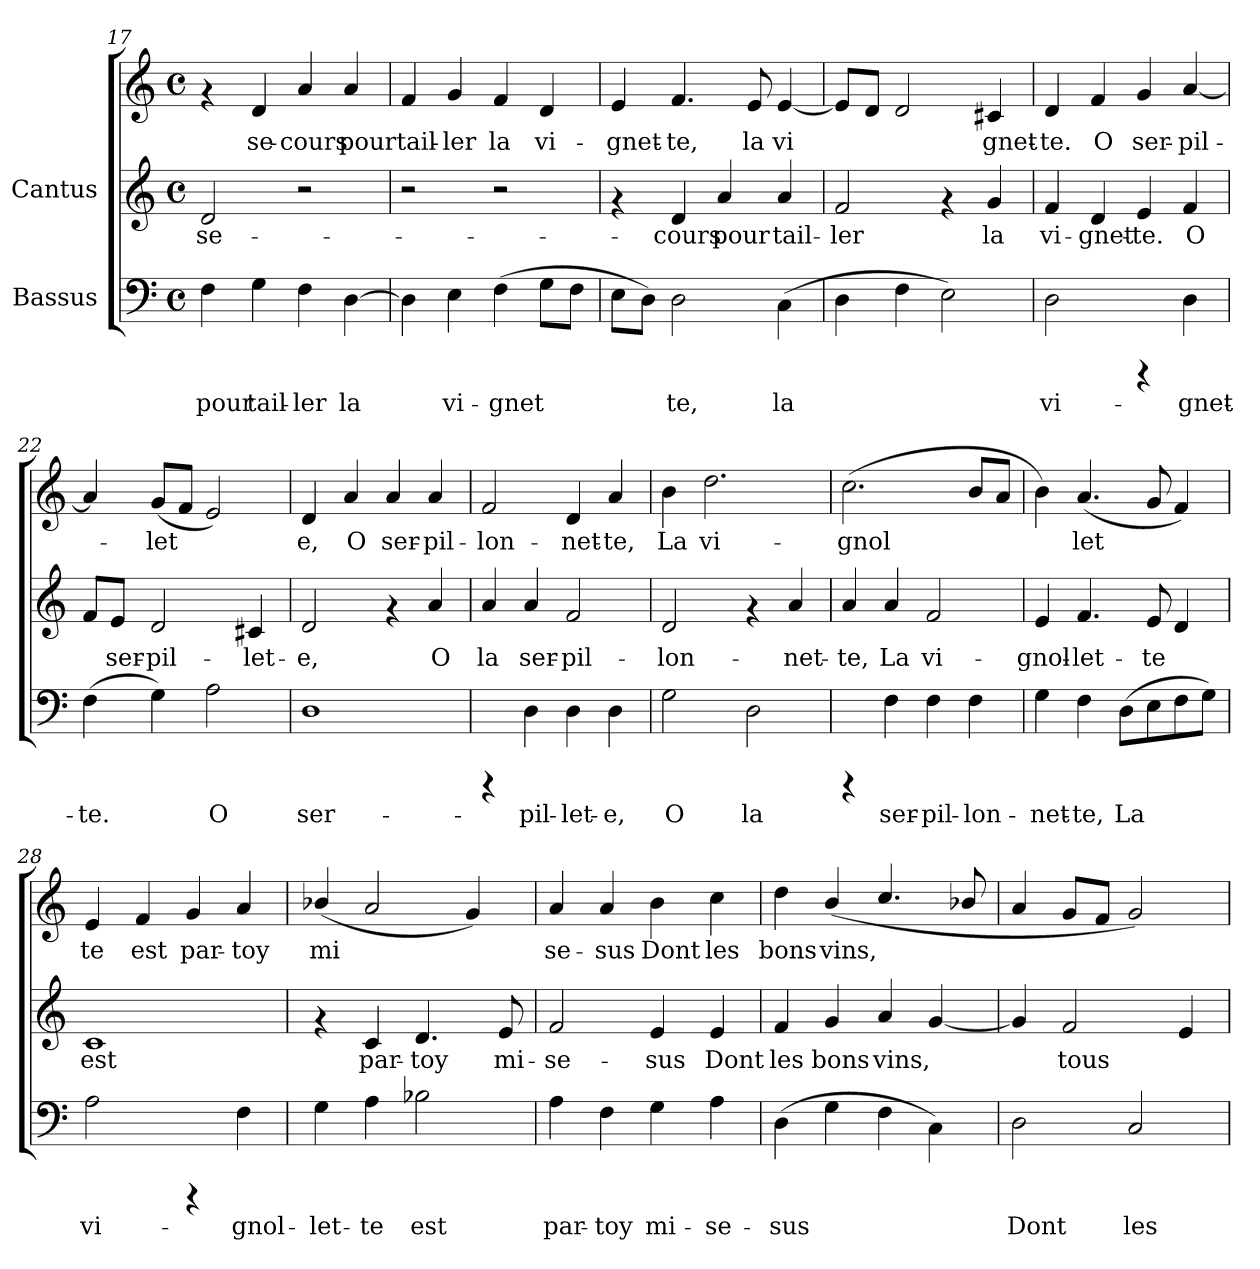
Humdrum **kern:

**kern	**text	**kern	**text	**kern	**text
*part2	*part2	*part1	*part1	*part1	*part1
*staff3	*staff3	*staff2	*staff2	*staff1	*staff1
*I"Bassus	*	*I"Cantus	*	*	*
*clefF4	*	*clefG2	*	*clefG2	*
*M4/4	*	*M4/4	*	*M4/4	*
*met(c)	*	*met(c)	*	*met(c)	*
=17	=17	=17	=17	=17	=17
!	!LO:LY:b:cj	!	!LO:LY:b:cj	!	!
4F\	pour	2d/	se-	4rf	.
!	!LO:LY:b:cj	!	!	!	!LO:LY:b:cj
4G\	tail-	.	.	4d/	se-
!	!LO:LY:b:cj	!	!	!	!LO:LY:b:cj
4F\	-ler	2r	.	4a/	-cours
!	!LO:LY:b:cj	!	!	!	!LO:LY:b:cj
[>4D\	la	.	.	4a/	pour
!!LO:PB:g=z
=18	=18	=18	=18	=18	=18
!	!LO:LY:b:cj	!	!	!	!LO:LY:b:cj
4D\]	.	2r	.	4f/	-tail-
!	!LO:LY:b:cj	!	!	!	!LO:LY:b:cj
4E\	vi-	.	.	4g/	-ler
!	!LO:LY:b:cj	!	!	!	!LO:LY:b:cj
(>4F\	-gnet-	2r	.	4f/	la
!	!LO:LY:b:cj	!	!	!	!LO:LY:b:cj
8G\L	--	.	.	4d/	vi-
!	!LO:LY:b:cj	!	!	!	!
8F\J	--	.	.	.	.
=19	=19	=19	=19	=19	=19
!	!LO:LY:b:cj	!	!	!	!LO:LY:b:cj
8E\L	-	4rf	.	4e/	-gnet-
!	!LO:LY:b:cj	!	!	!	!
8D\J)	.	.	.	.	.
!	!LO:LY:b:cj	!	!LO:LY:b:cj	!	!LO:LY:b:cj
2D\	te,	4d/	-cours	4.f/	-te,
!	!	!	!LO:LY:b:cj	!	!
.	.	4a/	pour	.	.
!	!	!	!	!	!LO:LY:b:cj
.	.	.	.	8e/	la
!	!LO:LY:b:cj	!	!LO:LY:b:cj	!	!LO:LY:b:cj
(>4C\	la	4a/	tail-	[<4e/	vi-
=20	=20	=20	=20	=20	=20
!	!	!	!LO:LY:b:cj	!	!LO:LY:b:cj
4D\	.	2f/	-ler	8e/L]	-
!	!	!	!	!	!LO:LY:b:cj
.	.	.	.	8d/J	.
!	!	!	!	!	!LO:LY:b:cj
4F\	.	.	.	2d/	.
2E\)	.	4rf	.	.	.
!	!	!	!LO:LY:b:cj	!	!LO:LY:b:cj
.	.	4g/	la	4c#X/	gnet-
=21	=21	=21	=21	=21	=21
!	!LO:LY:b:cj	!	!LO:LY:b:cj	!	!LO:LY:b:cj
2D\	vi-	4f/	-vi-	4d/	te.
!	!	!	!LO:LY:b:cj	!	!LO:LY:b:cj
.	.	4d/	-gnet-	4f/	O
!	!	!	!LO:LY:b:cj	!	!LO:LY:b:cj
4rCCC	.	4e/	-te.	4g/	ser-
!	!LO:LY:b:cj	!	!LO:LY:b:cj	!	!LO:LY:b:cj
4D\	-gnet-	4f/	O	[<4a/	-pil-
=22	=22	=22	=22	=22	=22
!	!LO:LY:b:cj	!	!LO:LY:b:cj	!	!LO:LY:b:cj
(>4F\	-te.	8f/L	-	4a/]	.
!	!	!	!LO:LY:b:cj	!	!
.	.	8e/J	ser-	.	.
!	!LO:LY:b:cj	!	!LO:LY:b:cj	!	!LO:LY:b:cj
4G\)	.	2d/	-pil-	(<8g/L	let-
!	!	!	!	!	!LO:LY:b:cj
.	.	.	.	8f/J	--
!	!LO:LY:b:cj	!	!	!	!LO:LY:b:cj
2A\	O	.	.	2e/)	--
!	!	!	!LO:LY:b:cj	!	!
.	.	4c#X/	-let-	.	.
!!LO:LB:g=z
=23	=23	=23	=23	=23	=23
!	!LO:LY:b:cj	!	!LO:LY:b:cj	!	!LO:LY:b:cj
1D	ser-	2d/	-e,	4d/	-e,
!	!	!	!	!	!LO:LY:b:cj
.	.	.	.	4a/	O
!	!	!	!	!	!LO:LY:b:cj
.	.	4rf	.	4a/	ser-
!	!	!	!LO:LY:b:cj	!	!LO:LY:b:cj
.	.	4a/	O	4a/	-pil-
=24	=24	=24	=24	=24	=24
!	!	!	!LO:LY:b:cj	!	!LO:LY:b:cj
4rCCC	.	4a/	la	2f/	lon-
!	!LO:LY:b:cj	!	!LO:LY:b:cj	!	!
4D\	-pil-	4a/	ser-	.	.
!	!LO:LY:b:cj	!	!LO:LY:b:cj	!	!LO:LY:b:cj
4D\	-let-	2f/	-pil-	4d/	-net-
!	!LO:LY:b:cj	!	!	!	!LO:LY:b:cj
4D\	-e,	.	.	4a/	-te,
=25	=25	=25	=25	=25	=25
!	!LO:LY:b:cj	!	!LO:LY:b:cj	!	!LO:LY:b:cj
2G\	O	2d/	-lon-	4b\	-La
!	!	!	!	!	!LO:LY:b:cj
.	.	.	.	2.dd\	vi-
!	!LO:LY:b:cj	!	!	!	!
2D\	la	4rf	.	.	.
!	!	!	!LO:LY:b:cj	!	!
.	.	4a/	-net-	.	.
=26	=26	=26	=26	=26	=26
!	!	!	!LO:LY:b:cj	!	!LO:LY:b:cj
4rCCC	.	4a/	-te,	(>2.cc\	-gnol-
!	!LO:LY:b:cj	!	!LO:LY:b:cj	!	!
4F\	ser-	4a/	La	.	.
!	!LO:LY:b:cj	!	!LO:LY:b:cj	!	!
4F\	-pil-	2f/	vi-	.	.
!	!LO:LY:b:cj	!	!	!	!LO:LY:b:cj
4F\	-lon-	.	.	8b/L	--
!	!	!	!	!	!LO:LY:b:cj
.	.	.	.	8a/J	--
=27	=27	=27	=27	=27	=27
!	!LO:LY:b:cj	!	!LO:LY:b:cj	!	!LO:LY:b:cj
4G\	-net-	4e/	-gnol-	4b\)	-
!	!LO:LY:b:cj	!	!LO:LY:b:cj	!	!LO:LY:b:cj
4F\	-te,	4.f/	-let-	(<4.a/	let-
!	!LO:LY:b:cj	!	!	!	!
(>8D\L	La	.	.	.	.
!	!LO:LY:b:cj	!	!LO:LY:b:cj	!	!LO:LY:b:cj
8E\	.	8e/	-te	8g/	--
!	!LO:LY:b:cj	!	!LO:LY:b:cj	!	!LO:LY:b:cj
8F\	.	4d/	.	4f/)	--
!	!LO:LY:b:cj	!	!	!	!
8G\J)	.	.	.	.	.
!!LO:LB:g=z
=28	=28	=28	=28	=28	=28
!	!LO:LY:b:cj	!	!LO:LY:b:cj	!	!LO:LY:b:cj
2A\	vi-	1c	est	4e/	te
!	!	!	!	!	!LO:LY:b:cj
.	.	.	.	4f/	est
!	!	!	!	!	!LO:LY:b:cj
4rCCC	.	.	.	4g/	par-
!	!LO:LY:b:cj	!	!	!	!LO:LY:b:cj
4F\	-gnol-	.	.	4a/	-toy
=29	=29	=29	=29	=29	=29
!	!LO:LY:b:cj	!	!	!	!LO:LY:b:cj
4G\	-let-	4rf	.	(<4b-X/	mi-
!	!LO:LY:b:cj	!	!LO:LY:b:cj	!	!LO:LY:b:cj
4A\	-te	4c/	-par-	2a/	--
!	!LO:LY:b:cj	!	!LO:LY:b:cj	!	!
2B-X\	est	4.d/	-toy	.	.
!	!	!	!	!	!LO:LY:b:cj
.	.	.	.	4g/)	--
!	!	!	!LO:LY:b:cj	!	!
.	.	8e/	mi-	.	.
=30	=30	=30	=30	=30	=30
!	!LO:LY:b:cj	!	!LO:LY:b:cj	!	!LO:LY:b:cj
4A\	par-	2f/	se-	4a/	-se-
!	!LO:LY:b:cj	!	!	!	!LO:LY:b:cj
4F\	-toy	.	.	4a/	-sus
!	!LO:LY:b:cj	!	!LO:LY:b:cj	!	!LO:LY:b:cj
4G\	mi-	4e/	-sus	4b\	Dont
!	!LO:LY:b:cj	!	!LO:LY:b:cj	!	!LO:LY:b:cj
4A\	-se-	4e/	Dont	4cc\	les
=31	=31	=31	=31	=31	=31
!	!LO:LY:b:cj	!	!LO:LY:b:cj	!	!LO:LY:b:cj
(>4D\	-sus	4f/	les	4dd\	bons
!	!LO:LY:b:cj	!	!LO:LY:b:cj	!	!LO:LY:b:cj
4G\	.	4g/	bons	(<4b/	vins,
!	!LO:LY:b:cj	!	!LO:LY:b:cj	!	!LO:LY:b:cj
4F\	.	4a/	vins,	4.cc/	.
!	!LO:LY:b:cj	!	!LO:LY:b:cj	!	!
4C\)	.	[<4g/	.	.	.
!	!	!	!	!	!LO:LY:b:cj
.	.	.	.	8b-X/	.
=32	=32	=32	=32	=32	=32
!	!LO:LY:b:cj	!	!LO:LY:b:cj	!	!
2D\	Dont	4g/]	.	4a/	.
!	!	!	!LO:LY:b:cj	!	!
.	.	2f/	tous	8g/L	.
.	.	.	.	8f/J	.
!	!LO:LY:b:cj	!	!	!	!
2C/	les	.	.	2g/)	.
!	!	!	!LO:LY:b:cj	!	!
.	.	4e/	.	.	.
=	=	=	=	=	=
*-	*-	*-	*-	*-	*-
